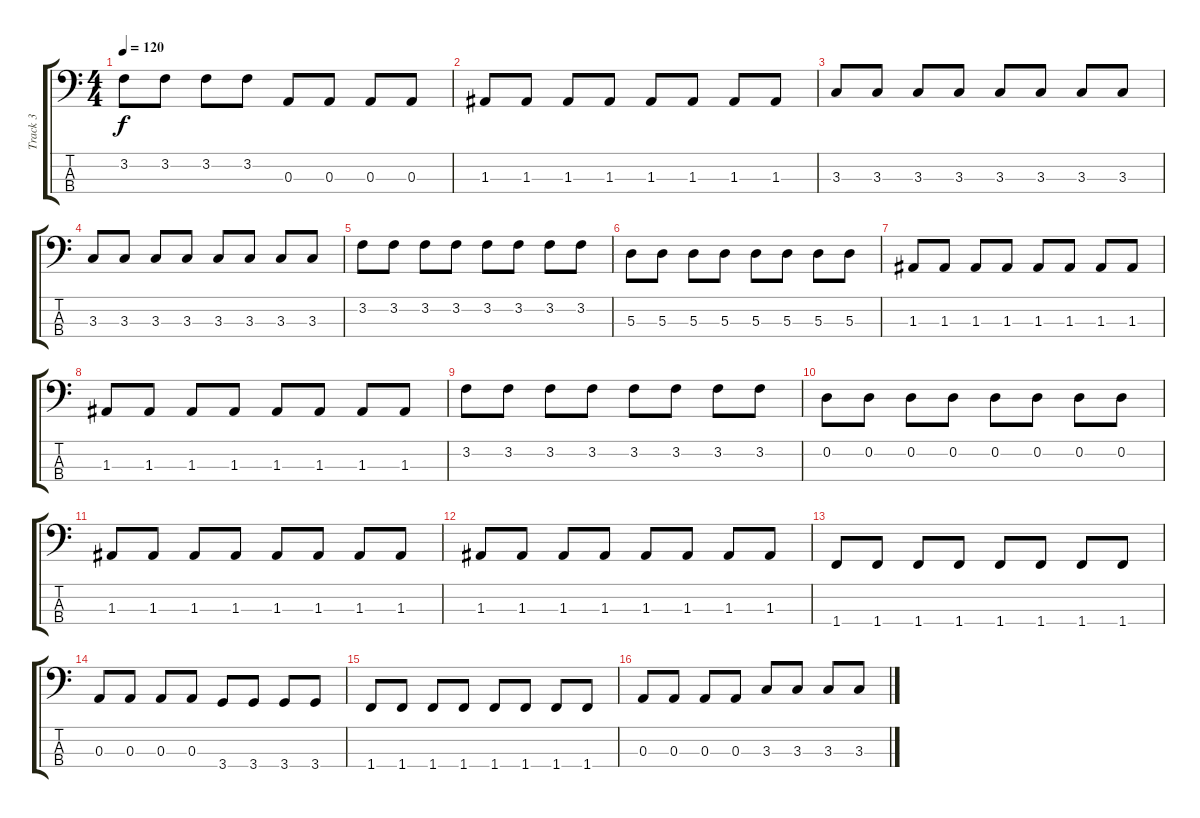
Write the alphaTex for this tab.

\track ("Track 3" "Track 3") {instrument electricbasspick}
\staff {score tabs}
\tuning (G2 D2 A1 E1) {hide}
\ts (4 4)
\tempo 120
\clef f4
\ks c
3.2.8{dy f} 3.2.8 3.2.8 3.2.8 0.3.8 0.3.8 0.3.8 0.3.8 |
1.3.8 1.3.8 1.3.8 1.3.8 1.3.8 1.3.8 1.3.8 1.3.8 |
3.3.8 3.3.8 3.3.8 3.3.8 3.3.8 3.3.8 3.3.8 3.3.8 |
3.3.8 3.3.8 3.3.8 3.3.8 3.3.8 3.3.8 3.3.8 3.3.8 |
3.2.8 3.2.8 3.2.8 3.2.8 3.2.8 3.2.8 3.2.8 3.2.8 |
5.3.8 5.3.8 5.3.8 5.3.8 5.3.8 5.3.8 5.3.8 5.3.8 |
1.3.8 1.3.8 1.3.8 1.3.8 1.3.8 1.3.8 1.3.8 1.3.8 |
1.3.8 1.3.8 1.3.8 1.3.8 1.3.8 1.3.8 1.3.8 1.3.8 |
3.2.8 3.2.8 3.2.8 3.2.8 3.2.8 3.2.8 3.2.8 3.2.8 |
0.2.8 0.2.8 0.2.8 0.2.8 0.2.8 0.2.8 0.2.8 0.2.8 |
1.3.8 1.3.8 1.3.8 1.3.8 1.3.8 1.3.8 1.3.8 1.3.8 |
1.3.8 1.3.8 1.3.8 1.3.8 1.3.8 1.3.8 1.3.8 1.3.8 |
1.4.8 1.4.8 1.4.8 1.4.8 1.4.8 1.4.8 1.4.8 1.4.8 |
0.3.8 0.3.8 0.3.8 0.3.8 3.4.8 3.4.8 3.4.8 3.4.8 |
1.4.8 1.4.8 1.4.8 1.4.8 1.4.8 1.4.8 1.4.8 1.4.8 |
0.3.8 0.3.8 0.3.8 0.3.8 3.3.8 3.3.8 3.3.8 3.3.8
